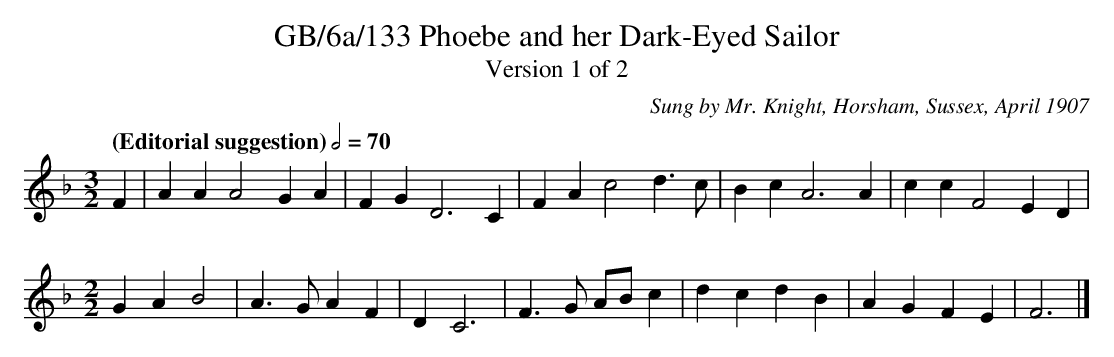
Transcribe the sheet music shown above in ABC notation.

X:1
T:GB/6a/133 Phoebe and her Dark-Eyed Sailor
T:Version 1 of 2
C:Sung by Mr. Knight, Horsham, Sussex, April 1907
M:3/2
L:1/8
Q:"(Editorial suggestion)" 1/2=70
K:F
F2 | A2 A2 A4 G2 A2 | F2 G2 D6 C2 | F2 A2 c4 d3 c | B2 c2 A6 A2 | c2 c2 F4 E2 D2 |
[M:2/2]G2 A2 B4 | A3 G A2 F2 | D2 C6 | F3 G AB c2 | d2 c2 d2 B2 | A2 G2 F2 E2 | F6 |]
